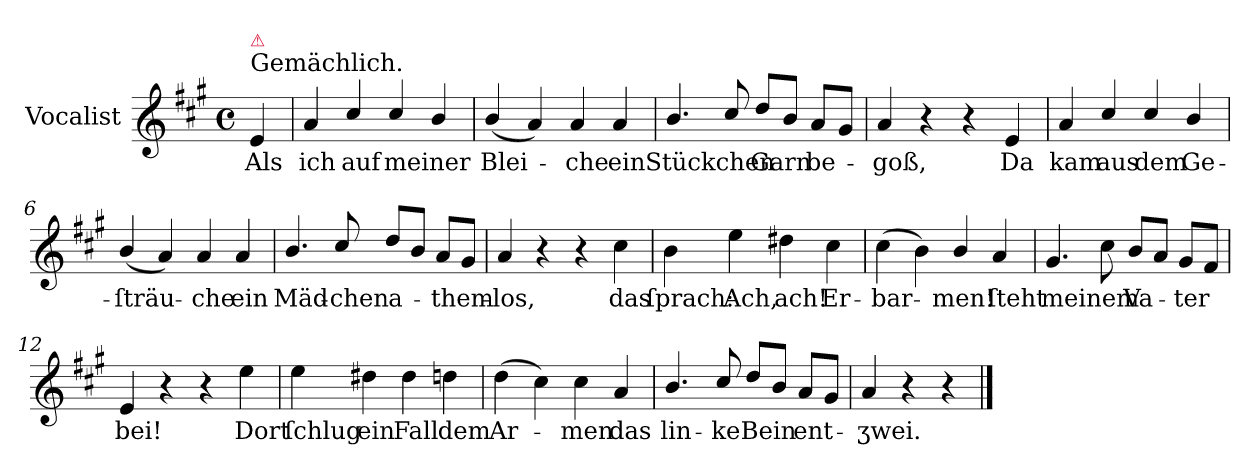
**kern	**text
*part1	*part1
*staff1	*staff1
*I"Vocalist	*
*clefG2	*
*k[f#c#g#]	*
*A:	*
*M4/4	*
*met(c)	*
=	=
!LO:TX:a:t=Gemächlich.	!
!LO:TX:a:color=crimson:t=⚠	!
4e	Als
=1	=1
4a	ich
4cc#/	auf
4cc#/	meiner
4b/	.
=2	=2
(4b/	Blei-
4a)	.
4a	-che
4a	ein
=3	=3
4.b/	Stückchen
8cc#/	.
8dd/L	Garn
8bJ	.
8a/L	be-
8g#J	.
=4	=4
4a	-goß,
4r	.
4r	.
4e	Da
=5	=5
4a	kam
4cc#/	aus
4cc#/	dem
4b/	Ge-
=6	=6
(4b/	-ſträu-
4a)	.
4a	-che
4a	ein
=7	=7
4.b/	Mäd-
8cc#/	-chen
8dd/L	a-
8bJ	.
8a/L	-them-
8g#J	.
=8	=8
4a	-los,
4r	.
4r	.
4cc#	das
=9	=9
4b	ſprach:
4ee	Ach,
4dd#X	ach!
4cc#	Er-
=10	=10
(4cc#	-bar-
4b)	.
4b/	-men!
4a	ſteht
=11	=11
4.g#	meinem
8cc#	.
8b/L	Va-
8aJ	.
8g#L	-ter
8f#J	.
=12	=12
4e	bei!
4r	.
4r	.
4ee	Dort
=13	=13
4ee	ſchlug
4dd#X	ein
4dd#	Fall
4ddn	dem
=14	=14
(4dd	Ar-
4cc#)	.
4cc#	-men
4a	das
=15	=15
4.b/	lin-
8cc#/	-ke
8dd/L	Bein
8bJ	.
8aL	ent-
8g#J	.
=16	=16
4a	-ʒwei.
4r	.
4r	.
==	==
*-	*-
